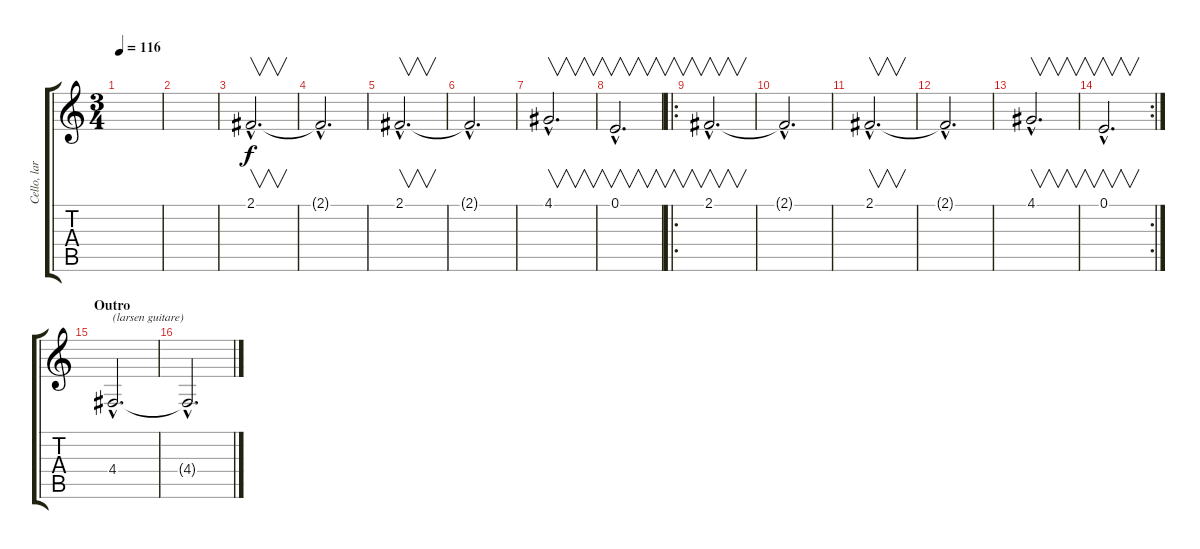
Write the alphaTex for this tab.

\track ("Cello, larsens" "Cello, lar") {instrument cello}
\staff {score tabs}
\tuning (E4 B3 G3 D3 A2 E2) {hide}
\ts (3 4)
\tempo 116
\clef g2
\ks c
|
|
2.1{hac}.2{v d} |
2.1{hac t}.2{d} |
2.1{hac}.2{v d} |
2.1{hac t}.2{d} |
4.1{hac}.2{v d} |
0.1{hac}.2{v d} |
\ro
2.1{hac}.2{v d instrument guitarharmonics} |
2.1{hac t}.2{d} |
2.1{hac}.2{v d} |
2.1{hac t}.2{d} |
4.1{hac}.2{v d} |
\rc 2
0.1{hac}.2{v d} |
\section ("" "Outro")
4.4{hac}.2{d txt "(larsen guitare)" volume 16 instrument guitarharmonics} |
4.4{hac t}.2{d}
